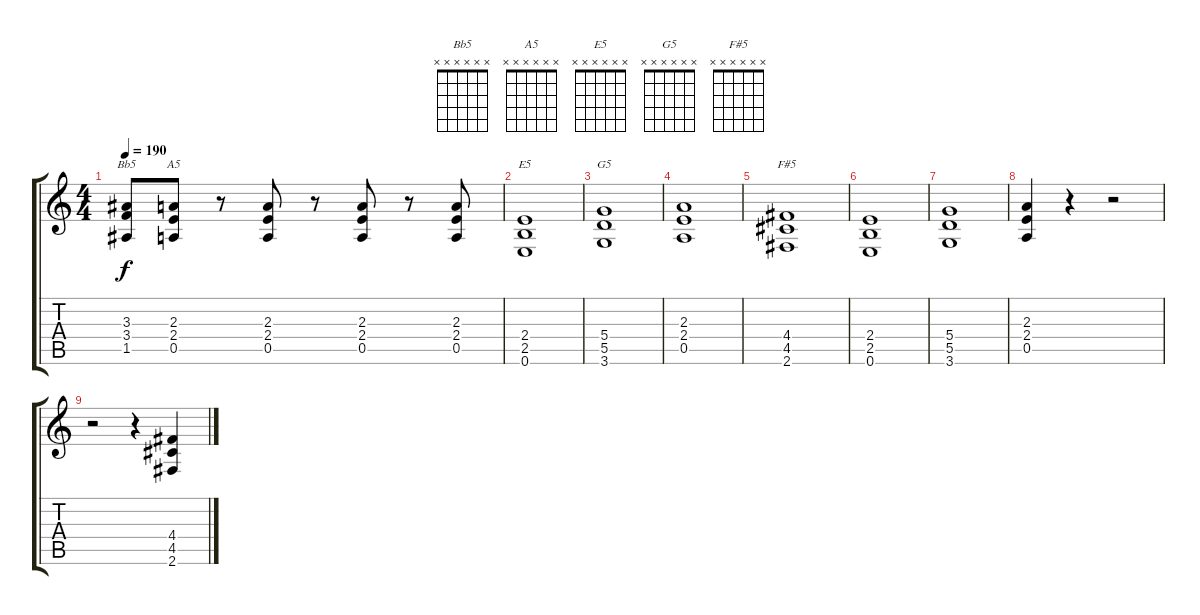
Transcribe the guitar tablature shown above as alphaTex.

\track "" {instrument overdrivenguitar}
\staff {score tabs}
\tuning (E4 B3 G3 D3 A2 E2) {hide}
\chord ("Bb5" x x x x x x) {firstfret 0}
\chord ("A5" x x x x x x) {firstfret 0}
\chord ("E5" x x x x x x) {firstfret 0}
\chord ("G5" x x x x x x) {firstfret 0}
\chord ("F#5" x x x x x x) {firstfret 0}
\ts (4 4)
\tempo 190
\clef g2
\ks c
(3.3 3.4 1.5).8{ch "Bb5" dy f} (2.3 2.4 0.5).8{ch "A5"} r.8 (2.3 2.4 0.5).8 r.8 (2.3 2.4 0.5).8 r.8 (2.3 2.4 0.5).8 |
(2.4 2.5 0.6).1{ch "E5"} |
(5.4 5.5 3.6).1{ch "G5"} |
(2.3 2.4 0.5).1 |
(4.4 4.5 2.6).1{ch "F#5"} |
(2.4 2.5 0.6).1 |
(5.4 5.5 3.6).1 |
(2.3 2.4 0.5).4 r.4 r.2 |
r.2 r.4 (4.4 4.5 2.6).4
